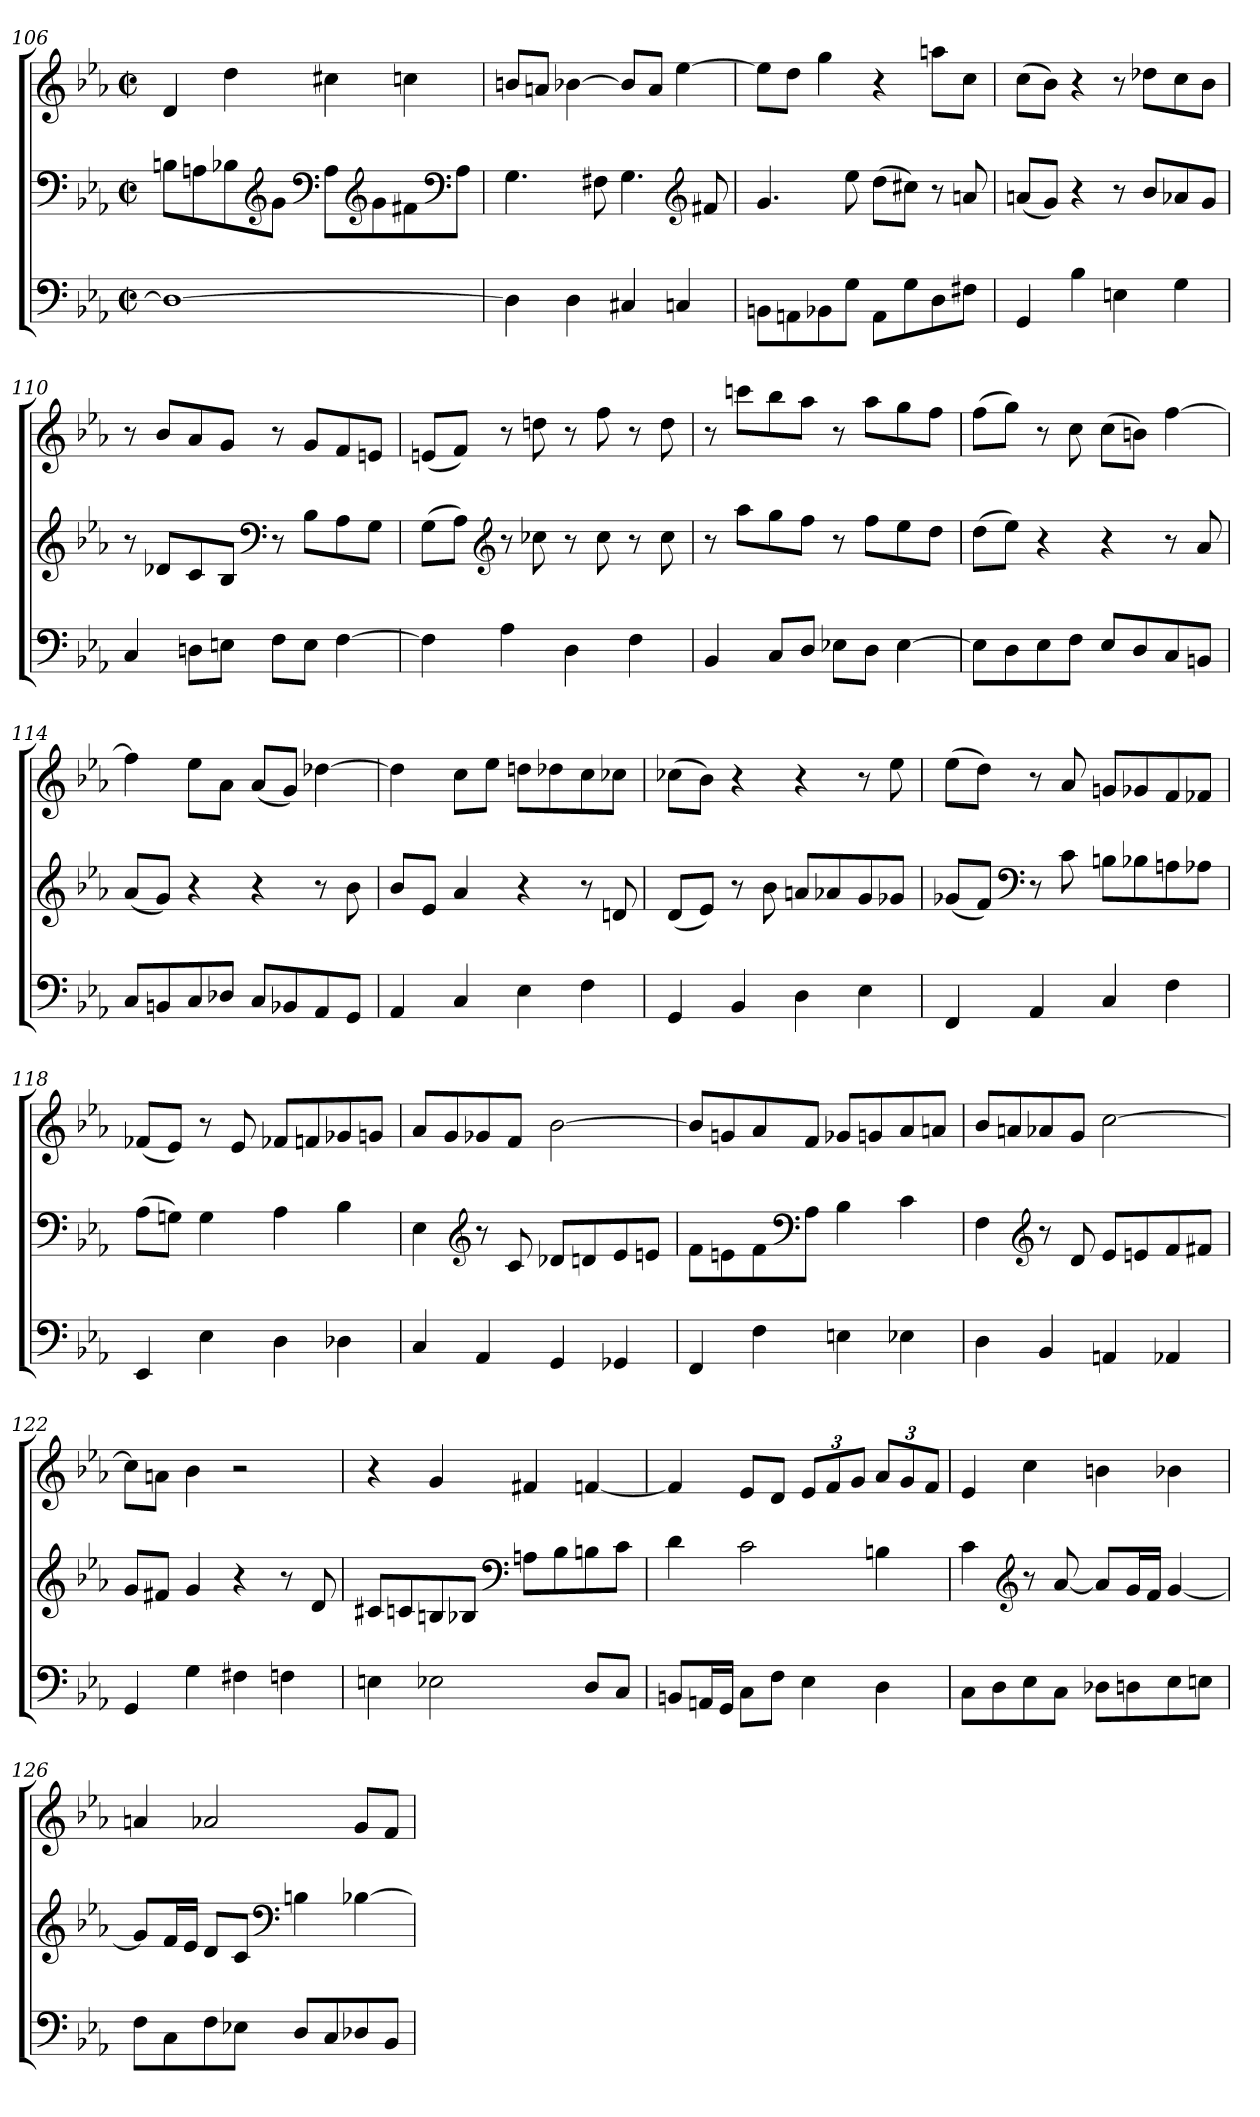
**kern	**kern	**kern
*part3	*part2	*part1
*staff3	*staff2	*staff1
*clefF4	*clefF4	*clefG2
*k[b-e-a-]	*k[b-e-a-]	*k[b-e-a-]
*c:	*c:	*c:
*M4/4	*M4/4	*M4/4
*met(c|)	*met(c|)	*met(c|)
=106	=106	=106
1D_	8BnL	4d
.	8An	.
.	8B-X	4dd
*	*clefG2	*
.	8gJ	.
*	*clefF4	*
.	8AL	4cc#X
*	*clefG2	*
.	8g	.
.	8f#X	4ccn
*	*clefF4	*
.	8AJ	.
=107	=107	=107
4D]	4.G	8bnL
.	.	8anJ
4D	.	[4b-X
.	8F#X	.
4C#X	4.G	8b-L]
.	.	8aJ
4Cn	.	[4ee-
*	*clefG2	*
.	8f#X	.
=108	=108	=108
8BBnL	4.g	8ee-L]
8AAn	.	8ddJ
8BB-X	.	4gg
8GJ	8ee-	.
8AAL	(8ddL	4r
8G	8cc#XJ)	.
8D	8r	8aanL
8F#XJ	8an	8ccJ
=109	=109	=109
4GG	(8anL	(8ccL
.	8gJ)	8b-J)
4B-	4r	4r
4En	8r	8r
.	8b-L	8dd-XL
4G	8a-X	8cc
.	8gJ	8b-J
=110	=110	=110
4C	8r	8r
.	8d-XL	8b-L
8DnL	8c	8a-
8EnJ	8B-J	8gJ
*	*clefF4	*
8FL	8r	8r
8EJ	8B-L	8gL
[4F	8A-	8f
.	8GJ	8enJ
=111	=111	=111
4F]	(8GL	(8enL
.	8A-J)	8fJ)
*	*clefG2	*
4A-	8r	8r
.	8cc-X	8ddn
4D	8r	8r
.	8cc-	8ff
4F	8r	8r
.	8cc-	8dd
=112	=112	=112
4BB-	8r	8r
.	8aa-L	8cccnL
8CL	8gg	8bb-
8DJ	8ffJ	8aa-J
8E-XL	8r	8r
8DJ	8ffL	8aa-L
[4E-	8ee-	8gg
.	8ddJ	8ffJ
=113	=113	=113
8E-L]	(8ddL	(8ffL
8D	8ee-J)	8ggJ)
8E-	4r	8r
8FJ	.	8cc
8E-L	4r	(8ccL
8D	.	8bnJ)
8C	8r	[4ff
8BBnJ	8a-	.
=114	=114	=114
8CL	(8a-L	4ff]
8BBn	8gJ)	.
8C	4r	8ee-L
8D-XJ	.	8a-J
8CL	4r	(8a-L
8BB-X	.	8gJ)
8AA-	8r	[4dd-X
8GGJ	8b-	.
=115	=115	=115
4AA-	8b-L	4dd-]
.	8e-J	.
4C	4a-	8ccL
.	.	8ee-J
4E-	4r	8ddnL
.	.	8dd-X
4F	8r	8cc
.	8dn	8cc-XJ
=116	=116	=116
4GG	(8dL	(8cc-XL
.	8e-J)	8b-J)
4BB-	8r	4r
.	8b-	.
4D	8anL	4r
.	8a-X	.
4E-	8g	8r
.	8g-XJ	8ee-
=117	=117	=117
4FF	(8g-XL	(8ee-L
.	8fJ)	8ddJ)
*	*clefF4	*
4AA-	8r	8r
.	8c	8a-
4C	8BnL	8gnL
.	8B-X	8g-X
4F	8An	8f
.	8A-XJ	8f-XJ
=118	=118	=118
4EE-	(8A-L	(8f-XL
.	8GnJ)	8e-J)
4E-	4G	8r
.	.	8e-
4D	4A-	8f-XL
.	.	8fn
4D-X	4B-	8g-X
.	.	8gnJ
=119	=119	=119
4C	4E-	8a-L
.	.	8g
*	*clefG2	*
4AA-	8r	8g-X
.	8c	8fJ
4GG	8d-XL	[2b-
.	8dn	.
4GG-X	8e-	.
.	8enJ	.
=120	=120	=120
4FF	8fL	8b-L]
.	8en	8gn
4F	8f	8a-
*	*clefF4	*
.	8A-J	8fJ
4En	4B-	8g-XL
.	.	8gn
4E-X	4c	8a-
.	.	8anJ
=121	=121	=121
4D	4F	8b-L
.	.	8an
*	*clefG2	*
4BB-	8r	8a-X
.	8d	8gJ
4AAn	8e-L	[2cc
.	8en	.
4AA-X	8f	.
.	8f#XJ	.
=122	=122	=122
4GG	8gL	8ccL]
.	8f#XJ	8anJ
4G	4g	4b-
4F#X	4r	2r
4Fn	8r	.
.	8d	.
=123	=123	=123
4En	8c#XL	4r
.	8cn	.
2E-X	8Bn	4g
.	8B-XJ	.
*	*clefF4	*
.	8AnL	4f#X
.	8B-	.
8DL	8Bn	[4fn
8CJ	8cJ	.
=124	=124	=124
8BBnL	4d	4f]
16AAnL	.	.
16GGJJ	.	.
8CL	2c	8e-L
8FJ	.	8dJ
*	*	*Xbrackettup
4E-	.	12e-L
.	.	12f
.	.	12gJ
4D	4Bn	12a-L
.	.	12g
.	.	12fJ
=125	=125	=125
8CL	4c	4e-
8D	.	.
*	*clefG2	*
8E-	8r	4cc
8CJ	[8a-	.
8D-XL	8a-L]	4bn
8Dn	16gL	.
.	16fJJ	.
8E-	[4g	4b-X
8EnJ	.	.
=126	=126	=126
8FL	8gL]	4an
8C	16fL	.
.	16e-JJ	.
8F	8dL	2a-X
8E-XJ	8cJ	.
*	*clefF4	*
8DL	4Bn	.
8C	.	.
8D-X	[4B-X	8gL
8BB-J	.	8fJ
=	=	=
*-	*-	*-
